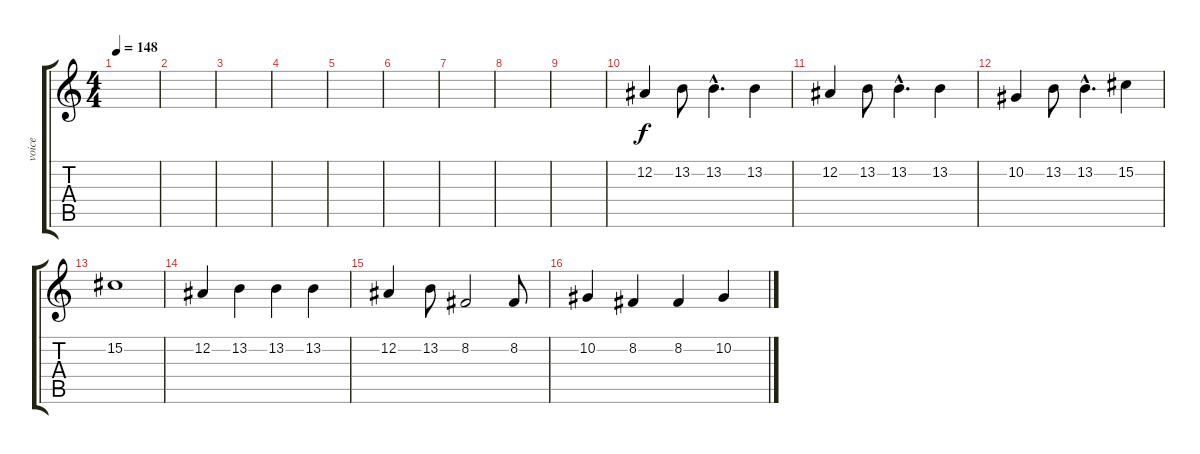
\track ("voice" "voice") {instrument tenorsax}
\staff {score tabs}
\tuning (Eb4 Bb3 Gb3 Db3 Ab2 Eb2) {hide}
\ts (4 4)
\tempo 148
\clef g2
\ks c
|
|
|
|
|
|
|
|
|
12.2.4 13.2.8 13.2{hac}.4{d} 13.2.4 |
12.2.4 13.2.8 13.2{hac}.4{d} 13.2.4 |
10.2.4 13.2.8 13.2{hac}.4{d} 15.2.4 |
15.2.1 |
12.2.4 13.2.4 13.2.4 13.2.4 |
12.2.4 13.2.8 8.2.2 8.2.8 |
10.2.4 8.2.4 8.2.4 10.2.4
